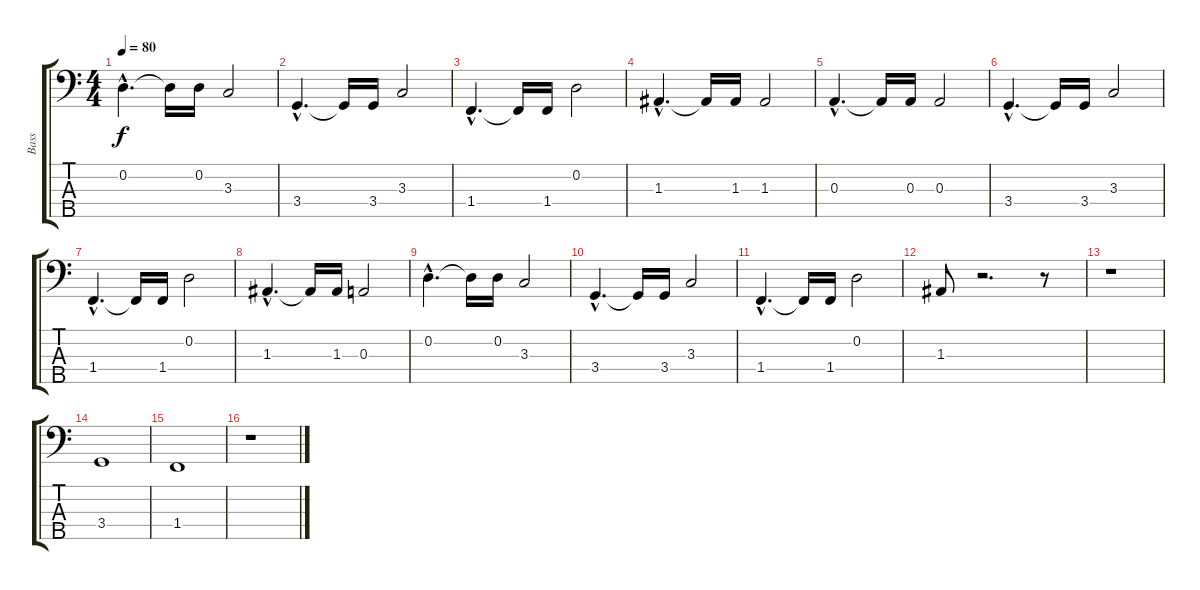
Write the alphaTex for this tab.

\track ("Bass" "Bass") {instrument electricbassfinger}
\staff {score tabs}
\tuning (G2 D2 A1 E1 B0) {hide}
\ts (4 4)
\tempo 80
\clef f4
\ks c
0.2{hac}.4{d dy f} 0.2{t}.16 0.2.16 3.3.2 |
3.4{hac}.4{d} 3.4{t}.16 3.4.16 3.3.2 |
1.4{hac}.4{d} 1.4{t}.16 1.4.16 0.2.2 |
1.3{hac}.4{d} 1.3{t}.16 1.3.16 1.3.2 |
0.3{hac}.4{d} 0.3{t}.16 0.3.16 0.3.2 |
3.4{hac}.4{d} 3.4{t}.16 3.4.16 3.3.2 |
1.4{hac}.4{d} 1.4{t}.16 1.4.16 0.2.2 |
1.3{hac}.4{d} 1.3{t}.16 1.3.16 0.3.2 |
0.2{hac}.4{d} 0.2{t}.16 0.2.16 3.3.2 |
3.4{hac}.4{d} 3.4{t}.16 3.4.16 3.3.2 |
1.4{hac}.4{d} 1.4{t}.16 1.4.16 0.2.2 |
1.3.8 r.2{d} r.8 |
r.1 |
3.4.1 |
1.4.1 |
r.1
